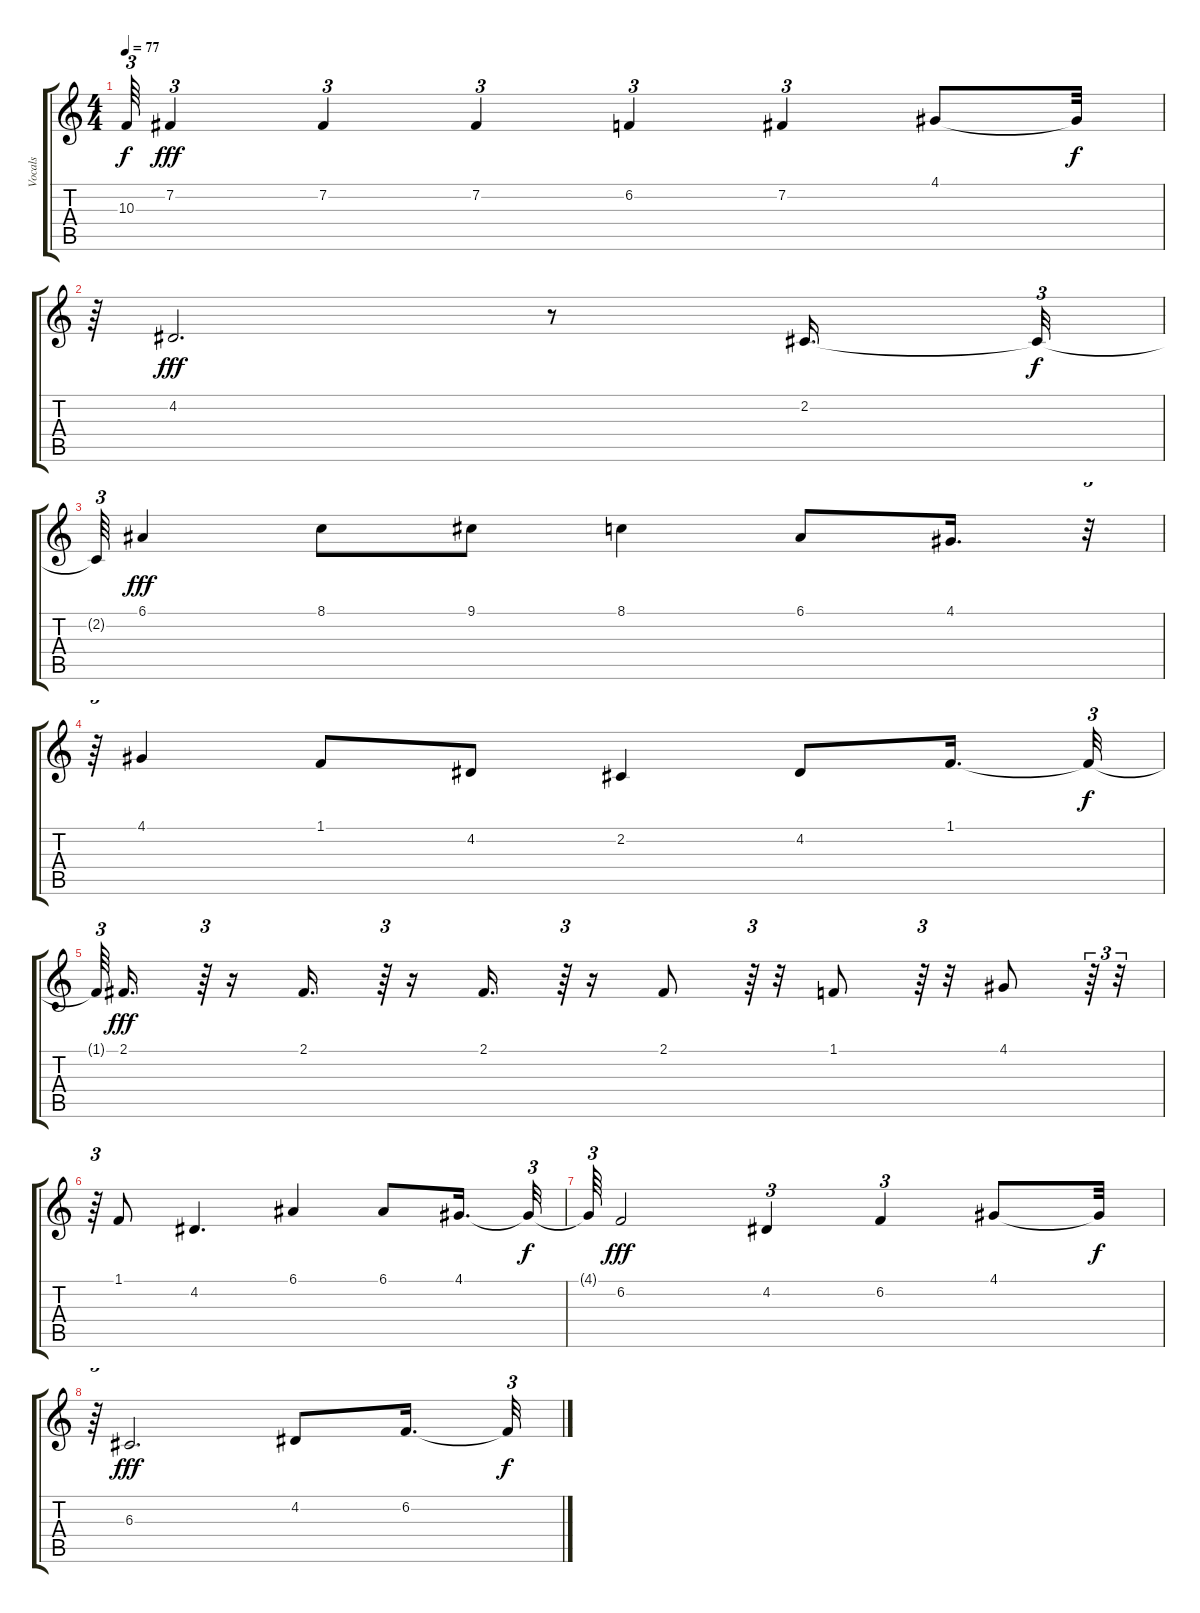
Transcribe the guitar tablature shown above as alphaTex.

\track ("Vocals" "Vocals") {instrument lead8bassandlead}
\staff {score tabs}
\tuning (E4 B3 G3 D3 A2 E2) {hide}
\ts (4 4)
\tempo 77
\clef g2
\ks c
10.3{t}.64{tu (3 2) dy f} 7.2.4{tu (3 2) dy fff} 7.2.4{tu (3 2)} 7.2.4{tu (3 2)} 6.2.4{tu (3 2)} 7.2.4{tu (3 2)} 4.1.8 4.1{t}.32{dy f} |
r.64{tu (3 2)} 4.2.2{d dy fff} r.8 2.2.16{d} 2.2{t}.32{tu (3 2) dy f} |
2.2{t}.64{tu (3 2)} 6.1.4{dy fff} 8.1.8 9.1.8 8.1.4 6.1.8 4.1.16{d} r.32{tu (3 2)} |
r.64{tu (3 2)} 4.1.4 1.1.8 4.2.8 2.2.4 4.2.8 1.1.16{d} 1.1{t}.32{tu (3 2) dy f} |
1.1{t}.64{tu (3 2)} 2.1.16{d dy fff} r.64{tu (3 2)} r.16 2.1.16{d} r.64{tu (3 2)} r.16 2.1.16{d} r.64{tu (3 2)} r.16 2.1.8 r.64{tu (3 2)} r.32 1.1.8 r.64{tu (3 2)} r.32 4.1.8 r.64{tu (3 2)} r.32{tu (3 2)} |
r.64{tu (3 2)} 1.1.8 4.2.4{d} 6.1.4 6.1.8 4.1.16{d} 4.1{t}.32{tu (3 2) dy f} |
4.1{t}.64{tu (3 2)} 6.2.2{dy fff} 4.2.4{tu (3 2)} 6.2.4{tu (3 2)} 4.1.8 4.1{t}.32{dy f} |
r.64{tu (3 2)} 6.3.2{d dy fff} 4.2.8 6.2.16{d} 6.2{t}.32{tu (3 2) dy f}
